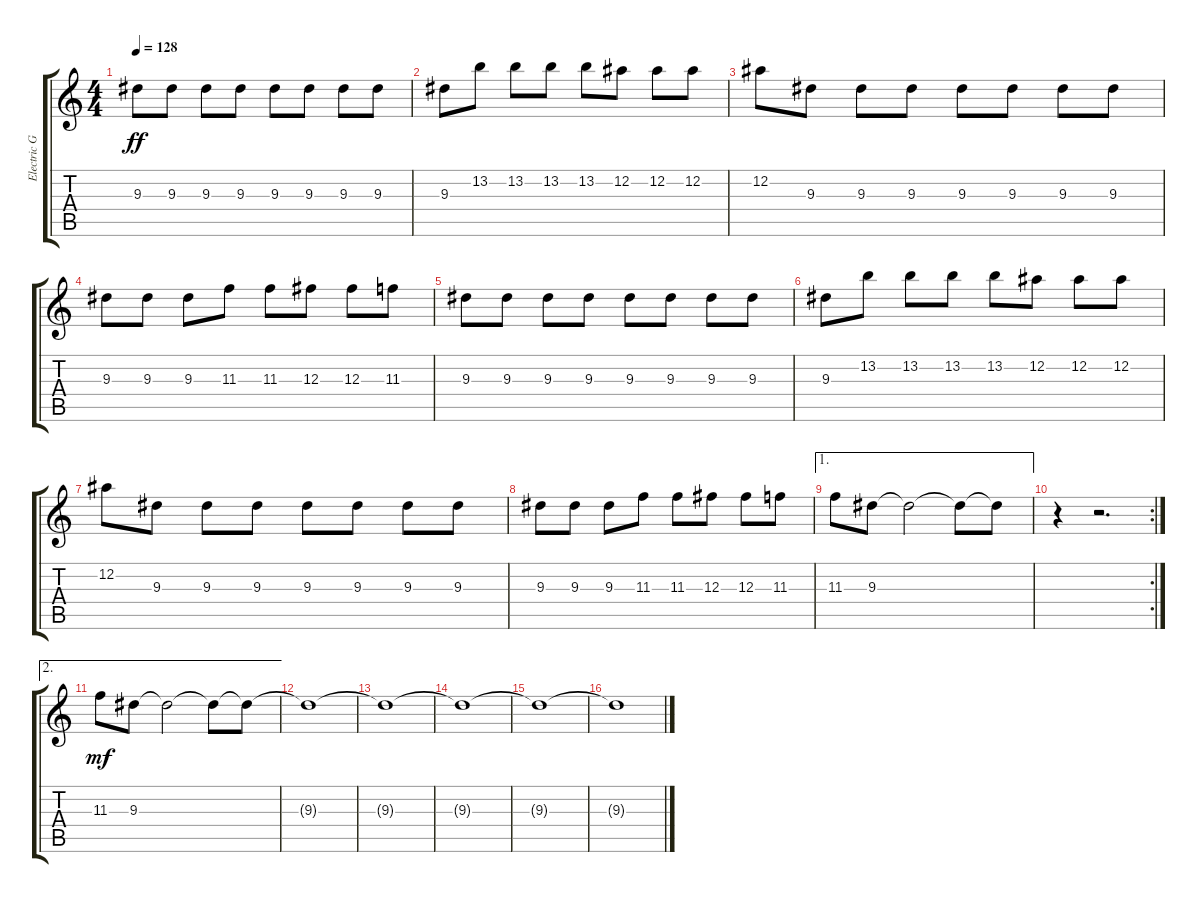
\track ("Electric Guitar 1" "Electric G") {instrument distortionguitar}
\staff {score tabs}
\tuning (Eb4 Bb3 Gb3 Db3 Ab2 Eb2) {hide}
\ts (4 4)
\tempo 128
\clef g2
\ks c
9.3.8{dy ff} 9.3.8 9.3.8 9.3.8 9.3.8 9.3.8 9.3.8 9.3.8 |
9.3.8 13.2.8 13.2.8 13.2.8 13.2.8 12.2.8 12.2.8 12.2.8 |
12.2.8 9.3.8 9.3.8 9.3.8 9.3.8 9.3.8 9.3.8 9.3.8 |
9.3.8 9.3.8 9.3.8 11.3.8 11.3.8 12.3.8 12.3.8 11.3.8 |
9.3.8 9.3.8 9.3.8 9.3.8 9.3.8 9.3.8 9.3.8 9.3.8 |
9.3.8 13.2.8 13.2.8 13.2.8 13.2.8 12.2.8 12.2.8 12.2.8 |
12.2.8 9.3.8 9.3.8 9.3.8 9.3.8 9.3.8 9.3.8 9.3.8 |
9.3.8 9.3.8 9.3.8 11.3.8 11.3.8 12.3.8 12.3.8 11.3.8 |
\ae 1
11.3.8 9.3.8 9.3{t}.2 9.3{t}.8 9.3{t}.8 |
\rc 2
r.4 r.2{d} |
\ae 2
11.3.8{dy mf} 9.3.8 9.3{t}.2 9.3{t}.8 9.3{t}.8 |
9.3{t}.1 |
9.3{t}.1 |
9.3{t}.1 |
9.3{t}.1 |
9.3{t}.1
